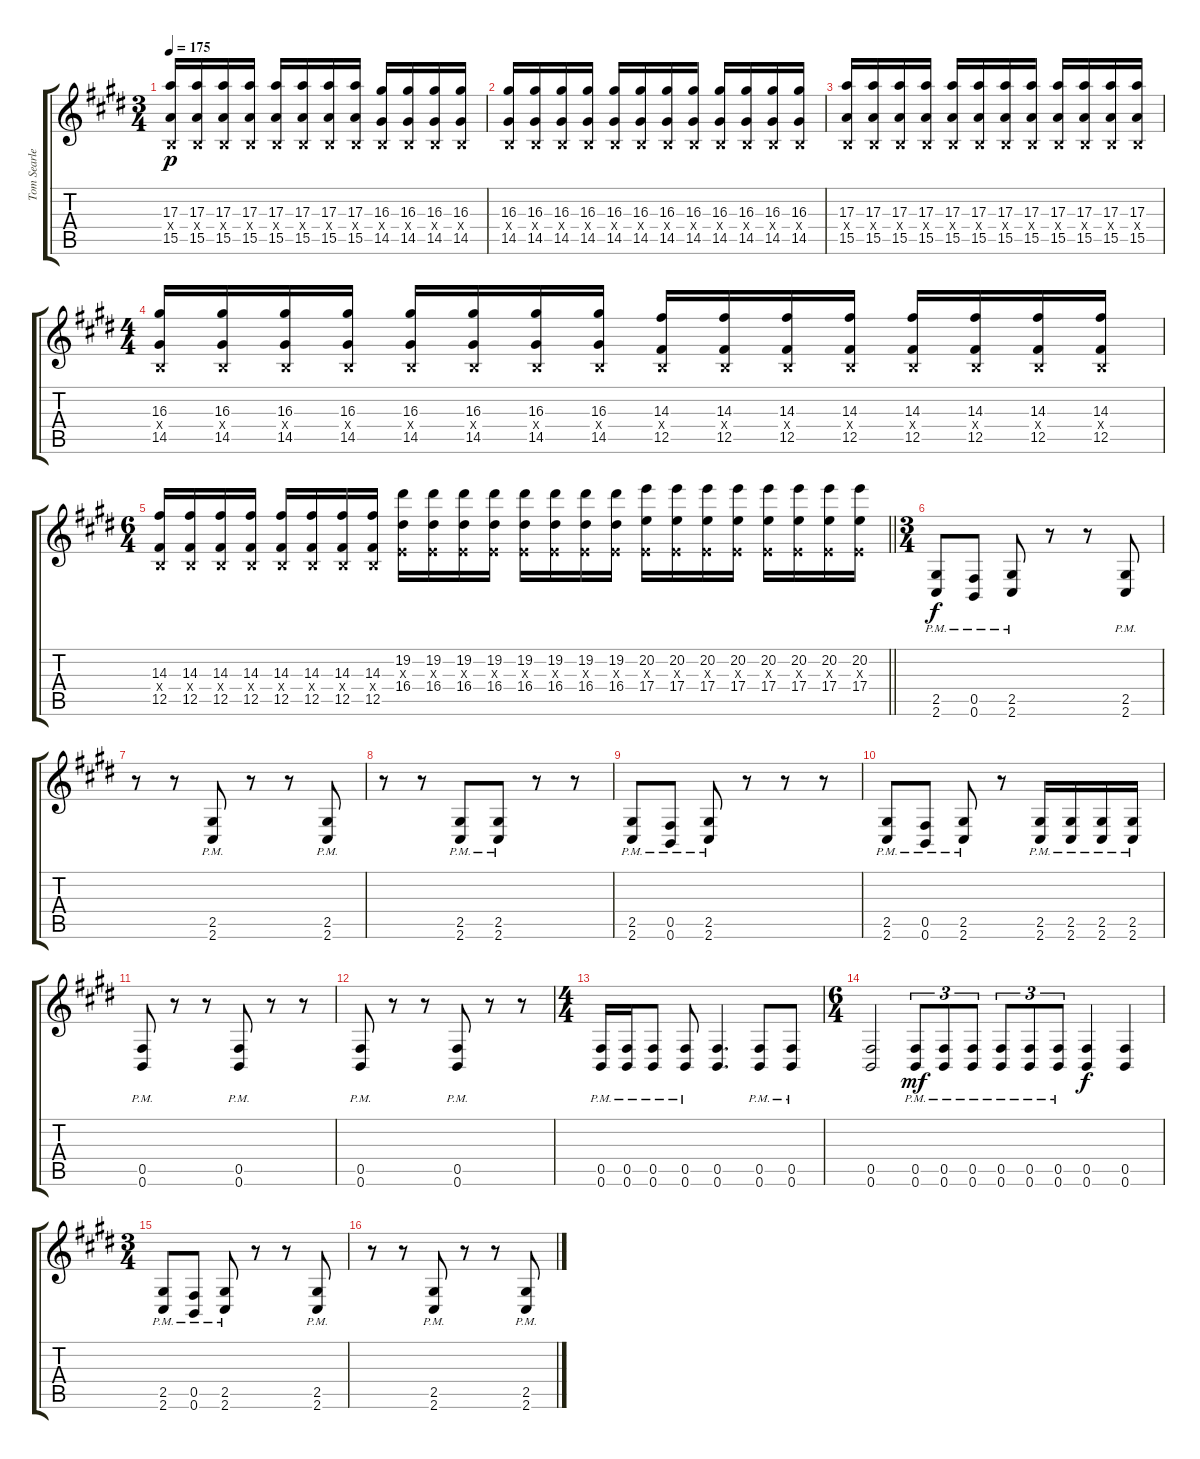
\track ("Tom Searle" "Tom Searle") {instrument distortionguitar}
\staff {score tabs}
\tuning (Db4 Ab3 E3 B2 Gb2 B1) {hide}
\ts (3 4)
\tempo 175
\clef g2
\ks e
(17.3 0.4{x} 15.5).16{dy p} (17.3 0.4{x} 15.5).16 (17.3 0.4{x} 15.5).16 (17.3 0.4{x} 15.5).16 (17.3 0.4{x} 15.5).16 (17.3 0.4{x} 15.5).16 (17.3 0.4{x} 15.5).16 (17.3 0.4{x} 15.5).16 (16.3 0.4{x} 14.5).16 (16.3 0.4{x} 14.5).16 (16.3 0.4{x} 14.5).16 (16.3 0.4{x} 14.5).16 |
(16.3 0.4{x} 14.5).16 (16.3 0.4{x} 14.5).16 (16.3 0.4{x} 14.5).16 (16.3 0.4{x} 14.5).16 (16.3 0.4{x} 14.5).16 (16.3 0.4{x} 14.5).16 (16.3 0.4{x} 14.5).16 (16.3 0.4{x} 14.5).16 (16.3 0.4{x} 14.5).16 (16.3 0.4{x} 14.5).16 (16.3 0.4{x} 14.5).16 (16.3 0.4{x} 14.5).16 |
(17.3 0.4{x} 15.5).16 (17.3 0.4{x} 15.5).16 (17.3 0.4{x} 15.5).16 (17.3 0.4{x} 15.5).16 (17.3 0.4{x} 15.5).16 (17.3 0.4{x} 15.5).16 (17.3 0.4{x} 15.5).16 (17.3 0.4{x} 15.5).16 (17.3 0.4{x} 15.5).16 (17.3 0.4{x} 15.5).16 (17.3 0.4{x} 15.5).16 (17.3 0.4{x} 15.5).16 |
\ts (4 4)
(16.3 0.4{x} 14.5).16 (16.3 0.4{x} 14.5).16 (16.3 0.4{x} 14.5).16 (16.3 0.4{x} 14.5).16 (16.3 0.4{x} 14.5).16 (16.3 0.4{x} 14.5).16 (16.3 0.4{x} 14.5).16 (16.3 0.4{x} 14.5).16 (14.3 0.4{x} 12.5).16 (14.3 0.4{x} 12.5).16 (14.3 0.4{x} 12.5).16 (14.3 0.4{x} 12.5).16 (14.3 0.4{x} 12.5).16 (14.3 0.4{x} 12.5).16 (14.3 0.4{x} 12.5).16 (14.3 0.4{x} 12.5).16 |
\ts (6 4)
\barLineRight lightlight
(14.3 0.4{x} 12.5).16 (14.3 0.4{x} 12.5).16 (14.3 0.4{x} 12.5).16 (14.3 0.4{x} 12.5).16 (14.3 0.4{x} 12.5).16 (14.3 0.4{x} 12.5).16 (14.3 0.4{x} 12.5).16 (14.3 0.4{x} 12.5).16 (19.2 0.3{x} 16.4).16 (19.2 0.3{x} 16.4).16 (19.2 0.3{x} 16.4).16 (19.2 0.3{x} 16.4).16 (19.2 0.3{x} 16.4).16 (19.2 0.3{x} 16.4).16 (19.2 0.3{x} 16.4).16 (19.2 0.3{x} 16.4).16 (20.2 0.3{x} 17.4).16 (20.2 0.3{x} 17.4).16 (20.2 0.3{x} 17.4).16 (20.2 0.3{x} 17.4).16 (20.2 0.3{x} 17.4).16 (20.2 0.3{x} 17.4).16 (20.2 0.3{x} 17.4).16 (20.2 0.3{x} 17.4).16 |
\ts (3 4)
(2.5{pm} 2.6{pm}).8{dy f} (0.5{pm} 0.6{pm}).8 (2.5{pm} 2.6{pm}).8 r.8 r.8 (2.5{pm} 2.6{pm}).8 |
r.8 r.8 (2.5{pm} 2.6{pm}).8 r.8 r.8 (2.5{pm} 2.6{pm}).8 |
r.8 r.8 (2.5{pm} 2.6{pm}).8 (2.5{pm} 2.6{pm}).8 r.8 r.8 |
(2.5{pm} 2.6{pm}).8 (0.5{pm} 0.6{pm}).8 (2.5{pm} 2.6{pm}).8 r.8 r.8 r.8 |
(2.5{pm} 2.6{pm}).8 (0.5{pm} 0.6{pm}).8 (2.5{pm} 2.6{pm}).8 r.8 (2.5{pm} 2.6{pm}).16 (2.5{pm} 2.6{pm}).16 (2.5{pm} 2.6{pm}).16 (2.5{pm} 2.6{pm}).16 |
(0.5{pm} 0.6{pm}).8 r.8 r.8 (0.5{pm} 0.6{pm}).8 r.8 r.8 |
(0.5{pm} 0.6{pm}).8 r.8 r.8 (0.5{pm} 0.6{pm}).8 r.8 r.8 |
\ts (4 4)
(0.5{pm} 0.6{pm}).16 (0.5{pm} 0.6{pm}).16 (0.5{pm} 0.6{pm}).8 (0.5{pm} 0.6{pm}).8 (0.5 0.6).4{d} (0.5{pm} 0.6{pm}).8 (0.5{pm} 0.6{pm}).8 |
\ts (6 4)
(0.5 0.6).2 (0.5{pm} 0.6{pm}).8{tu (3 2) dy mf} (0.5{pm} 0.6{pm}).8{tu (3 2)} (0.5{pm} 0.6{pm}).8{tu (3 2)} (0.5{pm} 0.6{pm}).8{tu (3 2)} (0.5{pm} 0.6{pm}).8{tu (3 2)} (0.5{pm} 0.6{pm}).8{tu (3 2)} (0.5 0.6).4{dy f} (0.5 0.6).4 |
\ts (3 4)
(2.5{pm} 2.6{pm}).8 (0.5{pm} 0.6{pm}).8 (2.5{pm} 2.6{pm}).8 r.8 r.8 (2.5{pm} 2.6{pm}).8 |
r.8 r.8 (2.5{pm} 2.6{pm}).8 r.8 r.8 (2.5{pm} 2.6{pm}).8
